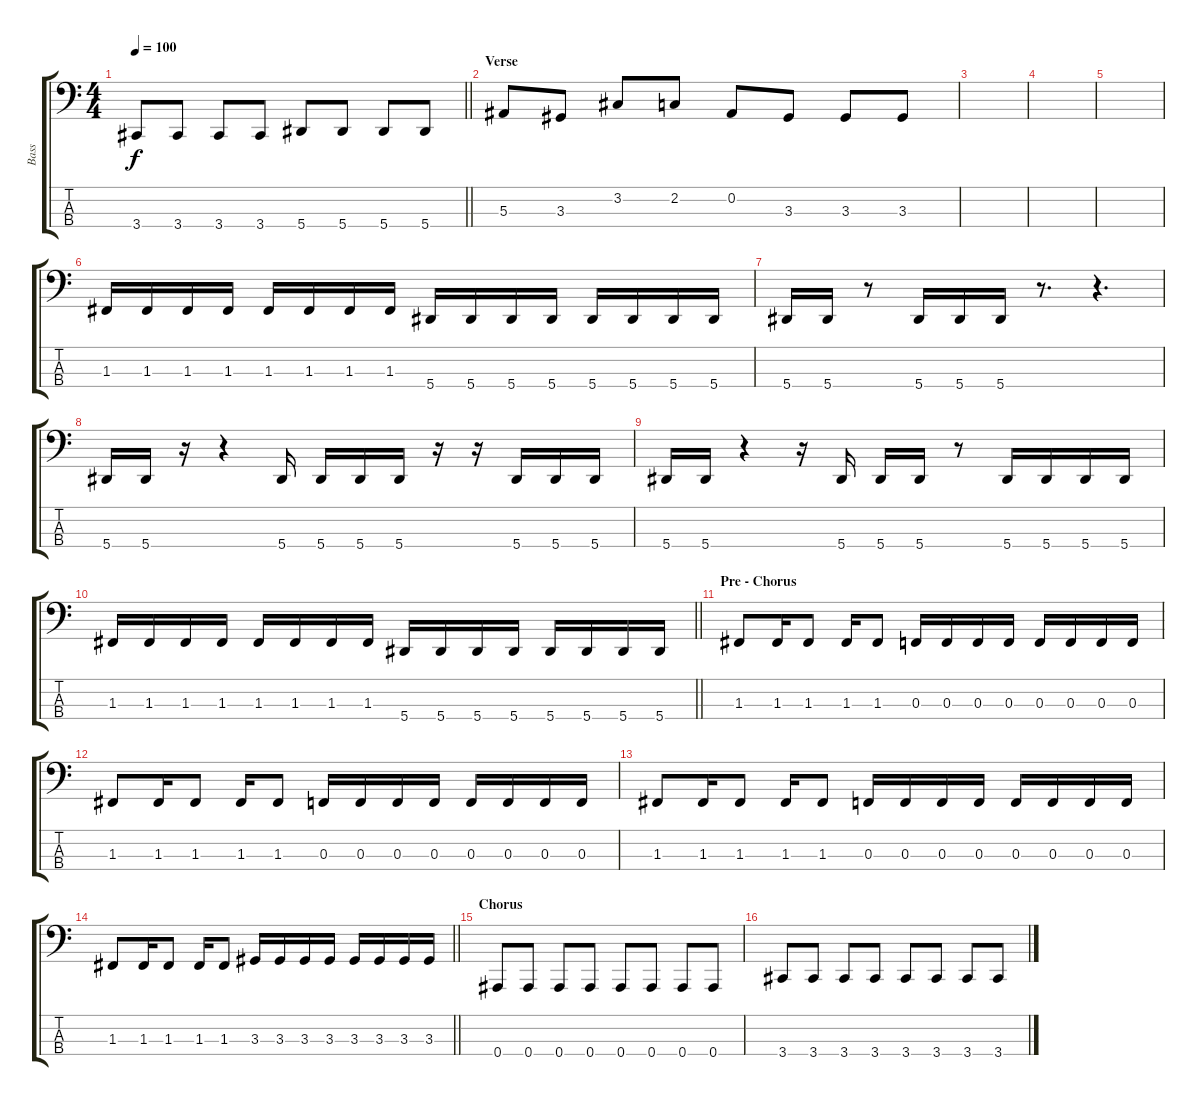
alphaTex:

\track ("Bass" "Bass") {instrument electricbassfinger}
\staff {score tabs}
\tuning (Eb2 Bb1 F1 Bb0) {hide}
\ts (4 4)
\tempo 100
\clef f4
\barLineRight lightlight
\ks c
3.4.8{dy f} 3.4.8 3.4.8 3.4.8 5.4.8 5.4.8 5.4.8 5.4.8 |
\section ("" "Verse")
5.3.8 3.3.8 3.2.8 2.2.8 0.2.8 3.3.8 3.3.8 3.3.8 |
|
|
|
1.3.16 1.3.16 1.3.16 1.3.16 1.3.16 1.3.16 1.3.16 1.3.16 5.4.16 5.4.16 5.4.16 5.4.16 5.4.16 5.4.16 5.4.16 5.4.16 |
5.4.16 5.4.16 r.8 5.4.16 5.4.16 5.4.16 r.8{d} r.4{d} |
5.4.16 5.4.16 r.16 r.4 5.4.16 5.4.16 5.4.16 5.4.16 r.16 r.16 5.4.16 5.4.16 5.4.16 |
5.4.16 5.4.16 r.4 r.16 5.4.16 5.4.16 5.4.16 r.8 5.4.16 5.4.16 5.4.16 5.4.16 |
\barLineRight lightlight
1.3.16 1.3.16 1.3.16 1.3.16 1.3.16 1.3.16 1.3.16 1.3.16 5.4.16 5.4.16 5.4.16 5.4.16 5.4.16 5.4.16 5.4.16 5.4.16 |
\section ("" "Pre - Chorus")
1.3.8 1.3.16 1.3.8 1.3.16 1.3.8 0.3.16 0.3.16 0.3.16 0.3.16 0.3.16 0.3.16 0.3.16 0.3.16 |
1.3.8 1.3.16 1.3.8 1.3.16 1.3.8 0.3.16 0.3.16 0.3.16 0.3.16 0.3.16 0.3.16 0.3.16 0.3.16 |
1.3.8 1.3.16 1.3.8 1.3.16 1.3.8 0.3.16 0.3.16 0.3.16 0.3.16 0.3.16 0.3.16 0.3.16 0.3.16 |
\barLineRight lightlight
1.3.8 1.3.16 1.3.8 1.3.16 1.3.8 3.3.16 3.3.16 3.3.16 3.3.16 3.3.16 3.3.16 3.3.16 3.3.16 |
\section ("" "Chorus")
0.4.8 0.4.8 0.4.8 0.4.8 0.4.8 0.4.8 0.4.8 0.4.8 |
3.4.8 3.4.8 3.4.8 3.4.8 3.4.8 3.4.8 3.4.8 3.4.8
